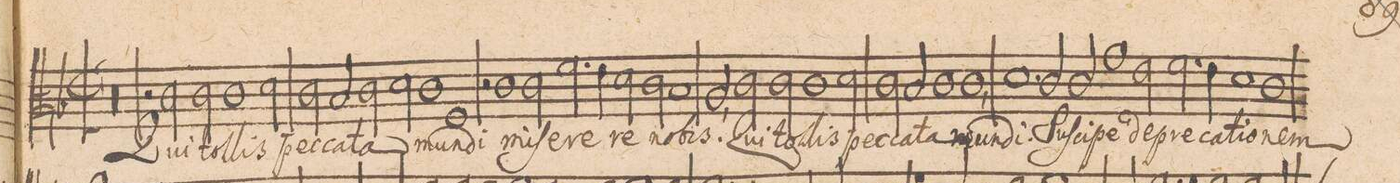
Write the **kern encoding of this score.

**kern	**text
*I"TENOR.	*
*clefC3	*
*k[b-]	*
*met(C|)	*
*M2/1	*
=64||	=64||
*M2/1	*
*met(C|)	*
00r	.
=65-	=65-
=66-	=66-
2r	.
2c\	Qui
2c\	tol-
1c\	-lis
=67-	=67-
2d\	pec-
2c\	-ca-
2B-/	.
=68-	=68-
2c\	-ta
2d\	.
1c	mun-
=69-	=69-
1F	-di
2r	.
1c\	mi-
=70-	=70-
2c\	-ſe-
2.f\	-re-
4e\	.
=71-	=71-
2d\	-re
2c\	no-
1B-	.
=72-	=72-
2A,</	-bis.
2c\	Qui
2c\	tol-
1c\	-lis
=73-	=73-
2d\	pec-
2c\	-ca-
2B-/	-ta
=74-	=74-
1c	mun-
1c,<	-di.
=75-	=75-
1.d	Su-
2c/	-ſci-
=76-	=76-
2c/	-pe
1g\	de-
2e\	-pre-
=77-	=77-
2.f\	-ca-
4e\	-ti-
1d	-o-
=78-	=78-
1c	-nem
*-	*-
